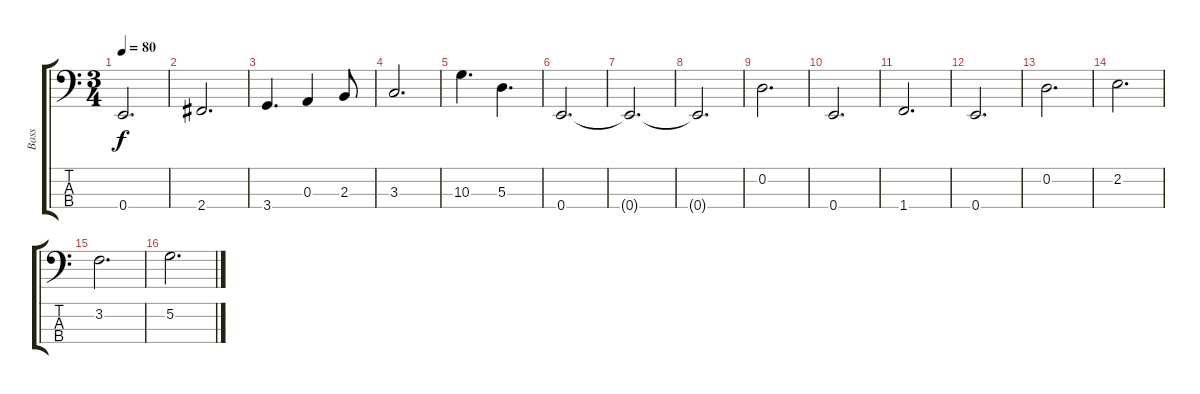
\track ("Bass" "Bass") {instrument electricbassfinger}
\staff {score tabs}
\tuning (G2 D2 A1 E1) {hide}
\ts (3 4)
\tempo 80
\clef f4
\ks c
0.4.2{d dy f volume 10 instrument electricbassfinger} |
2.4.2{d} |
3.4.4{d} 0.3.4 2.3.8 |
3.3.2{d} |
10.3.4{d} 5.3.4{d} |
0.4.2{d} |
0.4{t}.2{d} |
0.4{t}.2{d} |
0.2.2{d} |
0.4.2{d} |
1.4.2{d} |
0.4.2{d} |
0.2.2{d} |
2.2.2{d} |
3.2.2{d} |
5.2.2{d}
